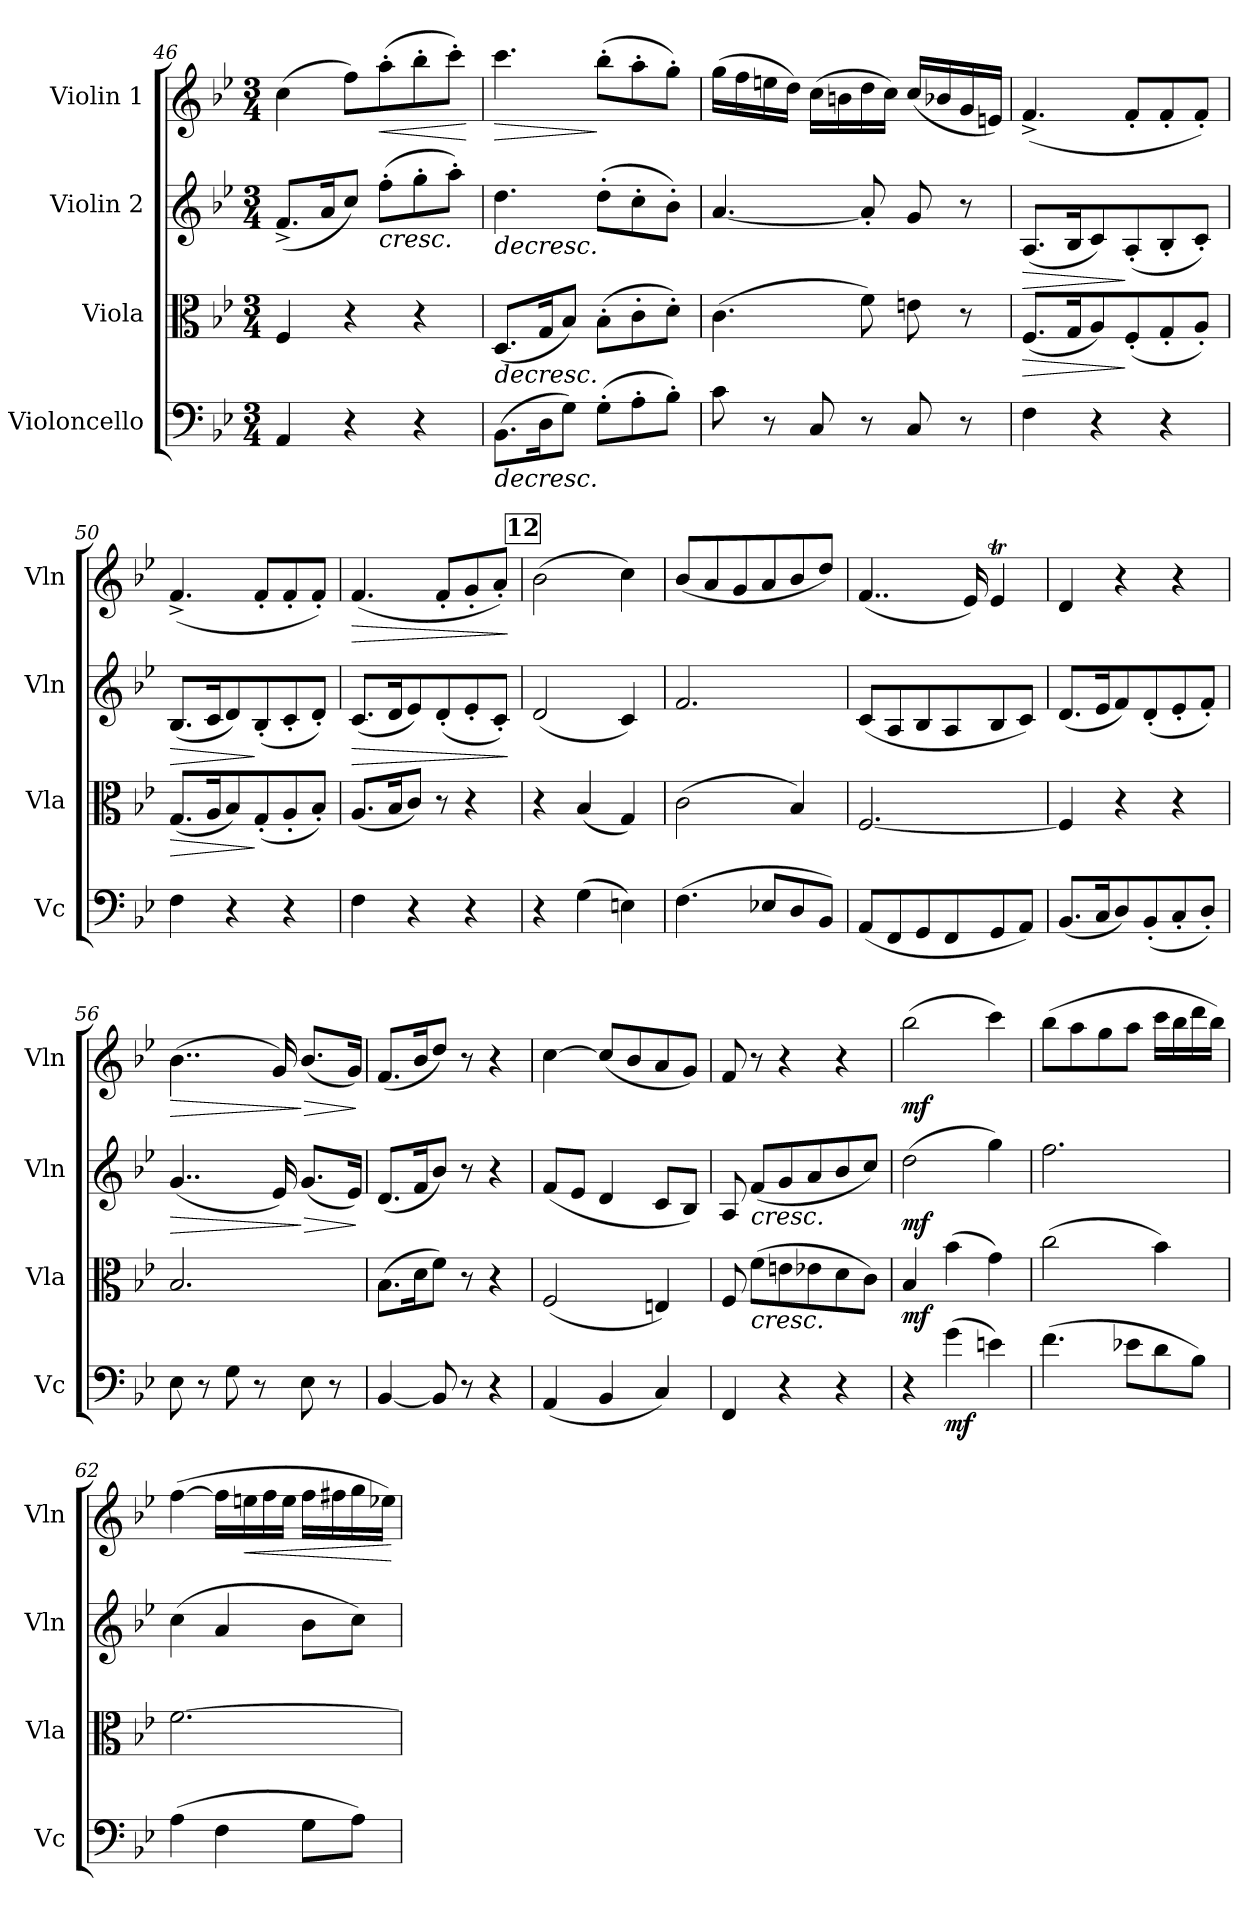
**kern	**dynam	**kern	**dynam	**kern	**dynam	**kern	**dynam
*part4	*part4	*part3	*part3	*part2	*part2	*part1	*part1
*staff4	*staff4	*staff3	*staff3	*staff2	*staff2	*staff1	*staff1
*I"Violoncello	*	*I"Viola	*	*I"Violin 2	*	*I"Violin 1	*
*I'Vc	*	*I'Vla	*	*I'Vln	*	*I'Vln	*
!!LO:LB:g=z
*clefF4	*	*clefC3	*	*clefG2	*	*clefG2	*
*k[b-e-]	*	*k[b-e-]	*	*k[b-e-]	*	*k[b-e-]	*
*M3/4	*	*M3/4	*	*M3/4	*	*M3/4	*
=46	=46	=46	=46	=46	=46	=46	=46
4AA/	.	4F/	.	(8.f^/L	.	(4cc\	.
.	.	.	.	16a/K	.	.	.
4r	.	4r	.	8cc/J)	.	8ff\L)	.
!	!	!	!	!	!LO:HP:b	!	!LO:HP:b
.	.	.	.	(8ff'\L	<	(8aa'\	<
4r	.	4r	.	8gg'\	.	8bb-'\	.
.	.	.	.	8aa'\J)	.	8ccc'\J)	.
.	.	.	.	.	.	.	[
=47	=47	=47	=47	=47	=47	=47	=47
!	!LO:HP:b	!	!LO:HP:b	!	!LO:HP:b	!	!LO:HP:b
(8.BB-\L	>	(8.D/L	>	4.dd\	>	4.ccc\	>
16D\K	.	16G/K	.	.	.	.	.
8G\J)	.	8B-/J)	.	.	.	.	.
(8G'\L	.	(8B-'\L	.	(8dd'\L	[	(8bb-'\L	]
8A'\	.	8c'\	.	8cc'\	.	8aa'\	.
8B-'\J)	.	8d'\J)	.	8b-'\J)	.	8gg'\J)	.
=48	=48	=48	=48	=48	=48	=48	=48
8c\	.	(4.c\	.	[4.a/	.	(16gg\LL	.
.	.	.	.	.	.	16ff\	.
8r	.	.	.	.	.	16een\	.
.	.	.	.	.	.	16dd\JJ)	.
8C/	.	.	.	.	.	(16cc\LL	.
.	.	.	.	.	.	16bn\	.
8r	.	8f\)	.	8a'/]	.	16dd\	.
.	.	.	.	.	.	16cc\JJ)	.
8C/	.	8en\	.	8g/	.	(16cc/LL	.
.	.	.	.	.	.	16b-X/	.
8r	.	8r	.	8r	.	16g/	.
.	.	.	.	.	.	16en/JJ)	.
=49	=49	=49	=49	=49	=49	=49	=49
!	!	!	!LO:HP:b	!	!LO:HP:b	!	!
4F\	.	(8.F/L	>	(8.A/L	>	(4.f^/	.
.	.	16G/K	.	16B-/K	.	.	.
4r	.	8A/)	.	8c/)	.	.	.
.	.	(8F'/	]	(8A'/	]	8f'/L	.
4r	.	8G'/	.	8B-'/	.	8f'/	.
.	.	8A'/J)	.	8c'/J)	.	8f'/J)	.
=50	=50	=50	=50	=50	=50	=50	=50
!	!	!	!LO:HP:b	!	!LO:HP:b	!	!
4F\	.	(8.G/L	>	(8.B-/L	>	(4.f^/	.
.	.	16A/K	.	16c/K	.	.	.
4r	.	8B-/)	.	8d/)	.	.	.
.	.	(8G'/	]	(8B-'/	]	8f'/L	.
4r	.	8A'/	.	8c'/	.	8f'/	.
.	.	8B-'/J)	.	8d'/J)	.	8f'/J)	.
!!LO:LB:g=z
=51	=51	=51	=51	=51	=51	=51	=51
!	!	!	!	!	!LO:HP:b	!	!LO:HP:b
4F\	.	(8.A/L	.	(8.c/L	>	(4.f/	>
.	.	16B-/K	.	16d/K	.	.	.
4r	.	8c/J)	.	8e-/)	.	.	.
.	.	8r	.	(8d'/	.	8f'/L	.
4r	.	4r	.	8e-'/	.	8g'/	.
.	.	.	.	8c'/J)	.	8a'/J)	.
.	.	.	.	.	]	.	]
!!LO:REH:place=s1:a:B:cj:fs=14:t=12
=52	=52	=52	=52	=52	=52	=52	=52
!	!	!	!	!	!LO:DY:b	!	!
!	!	!	!	!	!LO:DY:n=1:b	!	!LO:DY:b
!	!	!	!	!	!	!	!LO:DY:n=1:b
4r	.	4r	.	(2d/	p other-dynamics	(2b-\	p other-dynamics
!	!LO:DY:b	!	!	!	!	!	!
!	!LO:DY:n=1:b	!	!LO:DY:b	!	!	!	!
!	!	!	!LO:DY:n=1:b	!	!	!	!
(4G\	p other-dynamics	(4B-/	p other-dynamics	.	.	.	.
4En\)	.	4G/)	.	4c/)	.	4cc\)	.
=53	=53	=53	=53	=53	=53	=53	=53
(4.F\	.	(2c\	.	2.f/	.	(8b-/L	.
.	.	.	.	.	.	8a/	.
.	.	.	.	.	.	8g/	.
8E-X/L	.	.	.	.	.	8a/	.
8D/	.	4B-/)	.	.	.	8b-/	.
8BB-/J)	.	.	.	.	.	8dd/J)	.
=54	=54	=54	=54	=54	=54	=54	=54
(8AA/L	.	[2.F/	.	(8c/L	.	(4..f/	.
8FF/	.	.	.	8A/	.	.	.
8GG/	.	.	.	8B-/	.	.	.
8FF/	.	.	.	8A/	.	.	.
.	.	.	.	.	.	16e-/)	.
8GG/	.	.	.	8B-/	.	4e-T/	.
8AA/J)	.	.	.	8c/J)	.	.	.
=55	=55	=55	=55	=55	=55	=55	=55
(8.BB-/L	.	4F/]	.	(8.d/L	.	4d/	.
16C/K	.	.	.	16e-/K	.	.	.
8D/)	.	4r	.	8f/)	.	4r	.
(8BB-'/	.	.	.	(8d'/	.	.	.
8C'/	.	4r	.	8e-'/	.	4r	.
8D'/J)	.	.	.	8f'/J)	.	.	.
=56	=56	=56	=56	=56	=56	=56	=56
!	!	!	!	!	!LO:HP:b	!	!LO:HP:b
8E-\	.	2.B-/	.	(4..g/	>	(4..b-\	>
8r	.	.	.	.	.	.	.
8G\	.	.	.	.	.	.	.
8r	.	.	.	.	.	.	.
.	.	.	.	16e-/)	.	16g/)	.
!	!	!	!	!	!LO:HP:n=1:b	!	!LO:HP:n=1:b
8E-\	.	.	.	(8.g/L	] >	(8.b-/L	] >
8r	.	.	.	.	.	.	.
.	.	.	.	16e-/Jk)	.	16g/Jk)	.
.	.	.	.	.	]	.	]
!!LO:LB:g=z
=57	=57	=57	=57	=57	=57	=57	=57
[4BB-/	.	(8.B-\L	.	(8.d/L	.	(8.f/L	.
.	.	16d\K	.	16f/K	.	16b-/K	.
8BB-/]	.	8f\J)	.	8b-/J)	.	8dd/J)	.
8r	.	8r	.	8r	.	8r	.
4r	.	4r	.	4r	.	4r	.
=58	=58	=58	=58	=58	=58	=58	=58
(4AA/	.	(2F/	.	(8f/L	.	[4cc\	.
.	.	.	.	8e-/J	.	.	.
4BB-/	.	.	.	4d/	.	(<8cc/L]	.
.	.	.	.	.	.	8b-/	.
4C/)	.	4En/)	.	8c/L	.	8a/	.
.	.	.	.	8B-/J)	.	8g/J)	.
=59	=59	=59	=59	=59	=59	=59	=59
4FF/	.	8F/	.	8A/	.	8f/	.
!	!	!	!LO:HP:b	!	!LO:HP:b	!	!
.	.	(8f\L	<	(8f/L	<	8r	.
4r	.	8en\	.	8g/	.	4r	.
.	.	8e-X\	.	8a/	.	.	.
4r	.	8d\	.	8b-/	.	4r	.
.	.	8c\J)	.	8cc/J)	.	.	.
.	.	.	]	.	]	.	.
=60	=60	=60	=60	=60	=60	=60	=60
!	!	!	!LO:DY:b	!	!LO:DY:b	!	!LO:DY:b
4r	.	4B-/	mf	(2dd\	mf	(2bb-\	mf
!	!LO:DY:b	!	!	!	!	!	!
(4g\	mf	(4b-\	.	.	.	.	.
4en\)	.	4g\)	.	4gg\)	.	4ccc\)	.
=61	=61	=61	=61	=61	=61	=61	=61
(4.f\	.	(2cc\	.	2.ff\	.	(8bb-\L	.
.	.	.	.	.	.	8aa\	.
.	.	.	.	.	.	8gg\	.
8e-X\L	.	.	.	.	.	8aa\J	.
8d\	.	4b-\)	.	.	.	16ccc\LL	.
.	.	.	.	.	.	16bb-\	.
8B-\J)	.	.	.	.	.	16ddd\	.
.	.	.	.	.	.	16bb-\JJ)	.
=62	=62	=62	=62	=62	=62	=62	=62
*	*	*^	*	*	*	*	*
(4A\	.	[2.f\	4ryy	.	(4cc\	.	([4ff\	.
4F\	.	.	4ryy	.	4a/	.	16ff\LL]	.
!	!	!	!	!	!	!	!	!LO:HP:b
.	.	.	.	.	.	.	16een\	<
.	.	.	.	.	.	.	16ff\	.
.	.	.	.	.	.	.	16ee\JJ	.
8G\L	.	.	4ryy	.	8b-\L	.	16ff\LL	.
.	.	.	.	.	.	.	16ff#X\	.
8A\J)	.	.	.	.	8cc\J)	.	16gg\	.
.	.	.	.	.	.	.	16ee-X\JJ)	.
*	*	*v	*v	*	*	*	*	*
.	]	.	[	.	[	.	[
=	=	=	=	=	=	=	=
*-	*-	*-	*-	*-	*-	*-	*-
